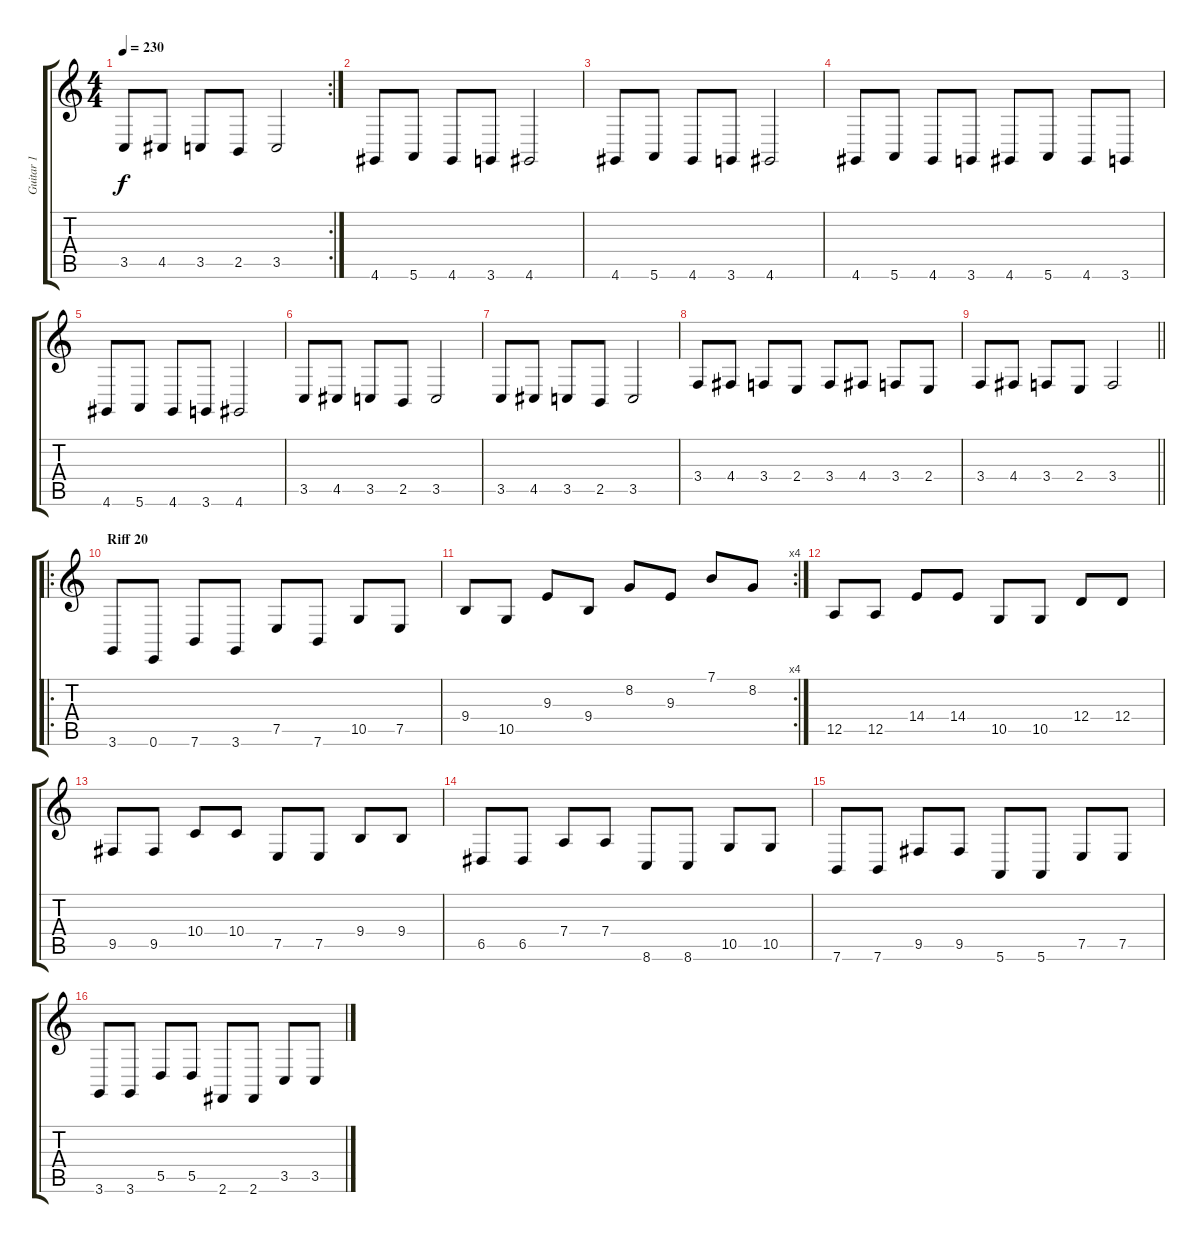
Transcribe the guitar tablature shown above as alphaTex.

\track ("Guitar 1" "Guitar 1") {instrument churchorgan}
\staff {score tabs}
\tuning (E4 B3 G3 D3 A2 E2) {hide}
\rc 2
\ts (4 4)
\tempo 230
\clef g2
\ks c
3.5.8{dy f} 4.5.8 3.5.8 2.5.8 3.5.2 |
4.6.8 5.6.8 4.6.8 3.6.8 4.6.2 |
4.6.8 5.6.8 4.6.8 3.6.8 4.6.2 |
4.6.8 5.6.8 4.6.8 3.6.8 4.6.8 5.6.8 4.6.8 3.6.8 |
4.6.8 5.6.8 4.6.8 3.6.8 4.6.2 |
3.5.8 4.5.8 3.5.8 2.5.8 3.5.2 |
3.5.8 4.5.8 3.5.8 2.5.8 3.5.2 |
3.4.8 4.4.8 3.4.8 2.4.8 3.4.8 4.4.8 3.4.8 2.4.8 |
\barLineRight lightlight
3.4.8 4.4.8 3.4.8 2.4.8 3.4.2 |
\ro
\section ("" "Riff 20")
3.6.8 0.6.8 7.6.8 3.6.8 7.5.8 7.6.8 10.5.8 7.5.8 |
\rc 4
9.4.8 10.5.8 9.3.8 9.4.8 8.2.8 9.3.8 7.1.8 8.2.8 |
12.5.8 12.5.8 14.4.8 14.4.8 10.5.8 10.5.8 12.4.8 12.4.8 |
9.5.8 9.5.8 10.4.8 10.4.8 7.5.8 7.5.8 9.4.8 9.4.8 |
6.5.8 6.5.8 7.4.8 7.4.8 8.6.8 8.6.8 10.5.8 10.5.8 |
7.6.8 7.6.8 9.5.8 9.5.8 5.6.8 5.6.8 7.5.8 7.5.8 |
3.6.8 3.6.8 5.5.8 5.5.8 2.6.8 2.6.8 3.5.8 3.5.8
